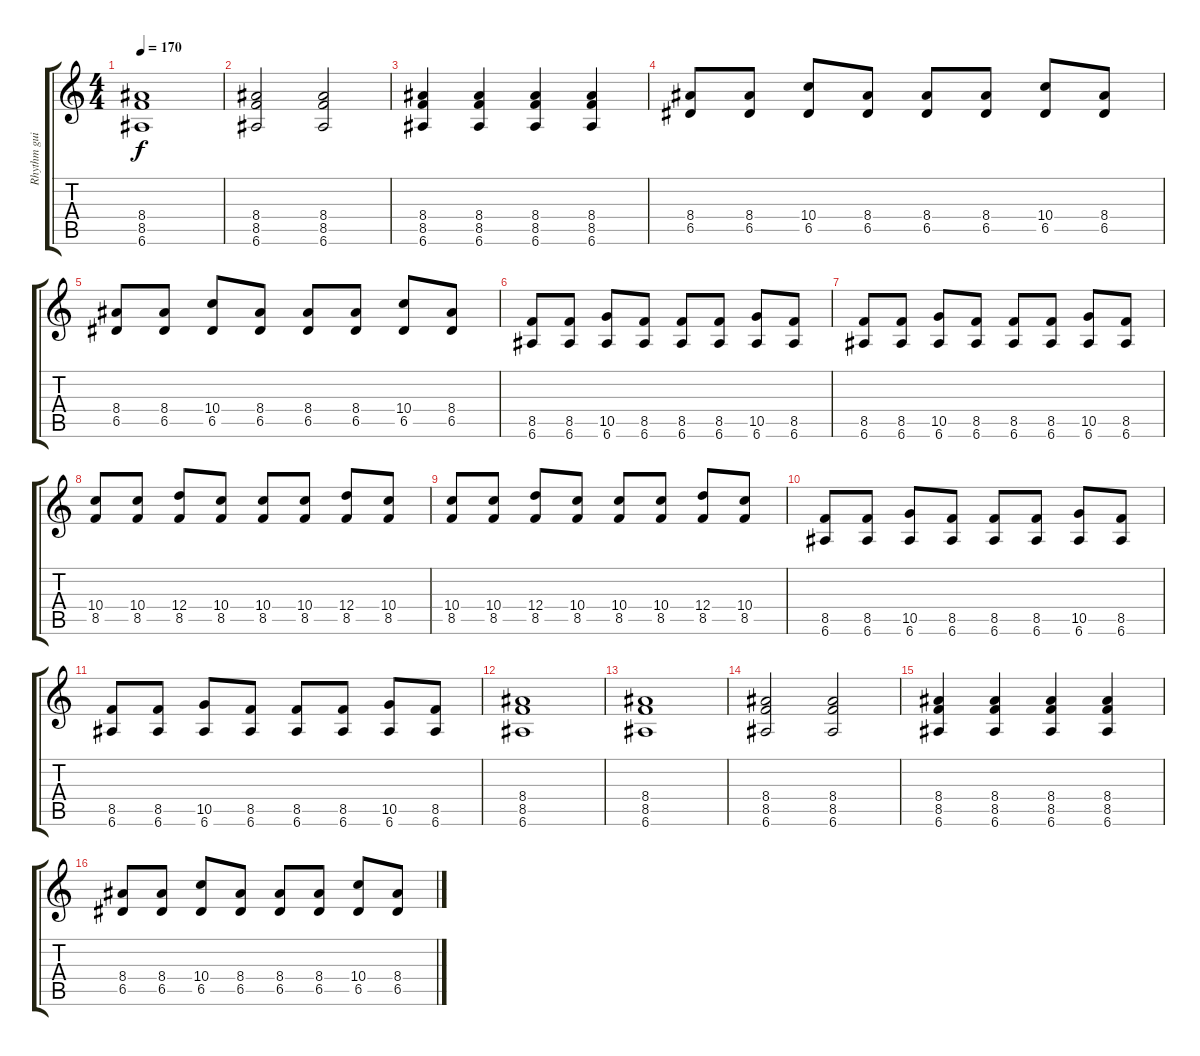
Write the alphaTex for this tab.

\track ("Rhythm guitar" "Rhythm gui") {instrument electricguitarmuted}
\staff {score tabs}
\tuning (E4 B3 G3 D3 A2 E2) {hide}
\ts (4 4)
\tempo 170
\clef g2
\ks c
(8.4 8.5 6.6).1{dy f} |
(8.4 8.5 6.6).2 (8.4 8.5 6.6).2 |
(8.4 8.5 6.6).4 (8.4 8.5 6.6).4 (8.4 8.5 6.6).4 (8.4 8.5 6.6).4 |
(8.4 6.5).8 (8.4 6.5).8 (10.4 6.5).8 (8.4 6.5).8 (8.4 6.5).8 (8.4 6.5).8 (10.4 6.5).8 (8.4 6.5).8 |
(8.4 6.5).8 (8.4 6.5).8 (10.4 6.5).8 (8.4 6.5).8 (8.4 6.5).8 (8.4 6.5).8 (10.4 6.5).8 (8.4 6.5).8 |
(8.5 6.6).8 (8.5 6.6).8 (10.5 6.6).8 (8.5 6.6).8 (8.5 6.6).8 (8.5 6.6).8 (10.5 6.6).8 (8.5 6.6).8 |
(8.5 6.6).8 (8.5 6.6).8 (10.5 6.6).8 (8.5 6.6).8 (8.5 6.6).8 (8.5 6.6).8 (10.5 6.6).8 (8.5 6.6).8 |
(10.4 8.5).8 (10.4 8.5).8 (12.4 8.5).8 (10.4 8.5).8 (10.4 8.5).8 (10.4 8.5).8 (12.4 8.5).8 (10.4 8.5).8 |
(10.4 8.5).8 (10.4 8.5).8 (12.4 8.5).8 (10.4 8.5).8 (10.4 8.5).8 (10.4 8.5).8 (12.4 8.5).8 (10.4 8.5).8 |
(8.5 6.6).8 (8.5 6.6).8 (10.5 6.6).8 (8.5 6.6).8 (8.5 6.6).8 (8.5 6.6).8 (10.5 6.6).8 (8.5 6.6).8 |
(8.5 6.6).8 (8.5 6.6).8 (10.5 6.6).8 (8.5 6.6).8 (8.5 6.6).8 (8.5 6.6).8 (10.5 6.6).8 (8.5 6.6).8 |
(8.4 8.5 6.6).1 |
(8.4 8.5 6.6).1 |
(8.4 8.5 6.6).2 (8.4 8.5 6.6).2 |
(8.4 8.5 6.6).4 (8.4 8.5 6.6).4 (8.4 8.5 6.6).4 (8.4 8.5 6.6).4 |
(8.4 6.5).8 (8.4 6.5).8 (10.4 6.5).8 (8.4 6.5).8 (8.4 6.5).8 (8.4 6.5).8 (10.4 6.5).8 (8.4 6.5).8
